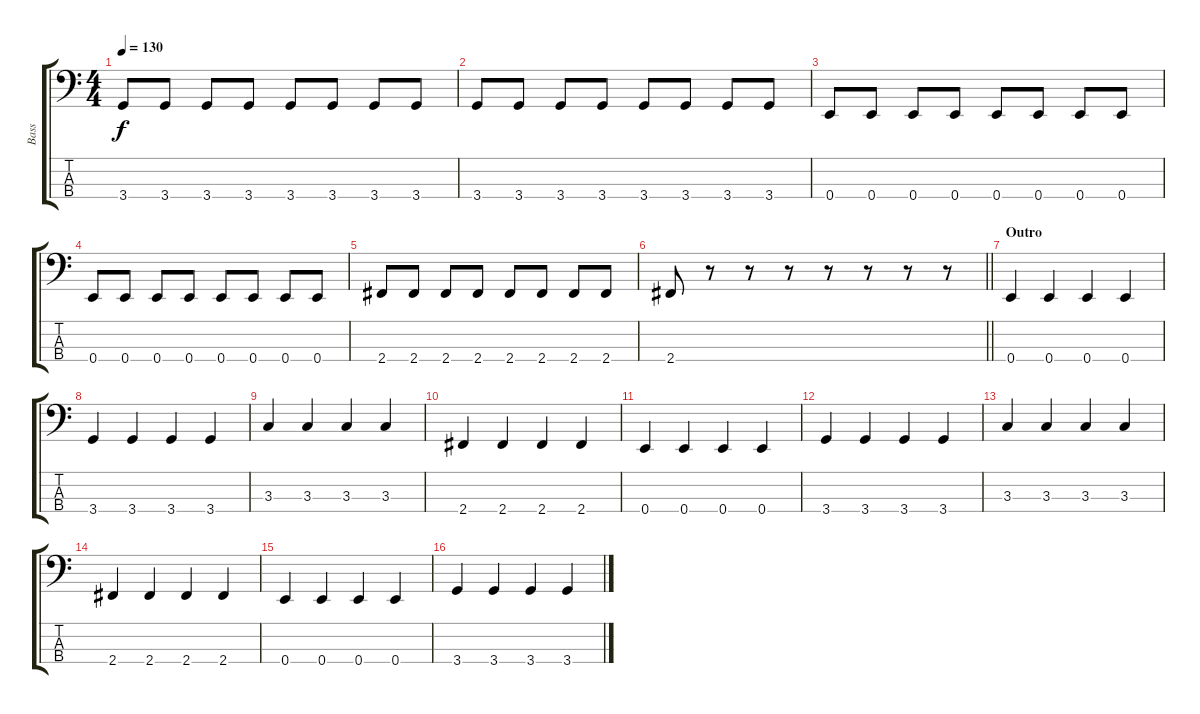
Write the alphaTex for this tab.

\track ("Bass" "Bass") {instrument electricbassfinger}
\staff {score tabs}
\tuning (G2 D2 A1 E1) {hide}
\ts (4 4)
\tempo 130
\clef f4
\ks c
3.4.8{dy f} 3.4.8 3.4.8 3.4.8 3.4.8 3.4.8 3.4.8 3.4.8 |
3.4.8 3.4.8 3.4.8 3.4.8 3.4.8 3.4.8 3.4.8 3.4.8 |
0.4.8 0.4.8 0.4.8 0.4.8 0.4.8 0.4.8 0.4.8 0.4.8 |
0.4.8 0.4.8 0.4.8 0.4.8 0.4.8 0.4.8 0.4.8 0.4.8 |
2.4.8 2.4.8 2.4.8 2.4.8 2.4.8 2.4.8 2.4.8 2.4.8 |
\barLineRight lightlight
2.4.8 r.8 r.8 r.8 r.8 r.8 r.8 r.8 |
\section ("" "Outro")
0.4.4 0.4.4 0.4.4 0.4.4 |
3.4.4 3.4.4 3.4.4 3.4.4 |
3.3.4 3.3.4 3.3.4 3.3.4 |
2.4.4 2.4.4 2.4.4 2.4.4 |
0.4.4 0.4.4 0.4.4 0.4.4 |
3.4.4 3.4.4 3.4.4 3.4.4 |
3.3.4 3.3.4 3.3.4 3.3.4 |
2.4.4 2.4.4 2.4.4 2.4.4 |
0.4.4 0.4.4 0.4.4 0.4.4 |
3.4.4 3.4.4 3.4.4 3.4.4
